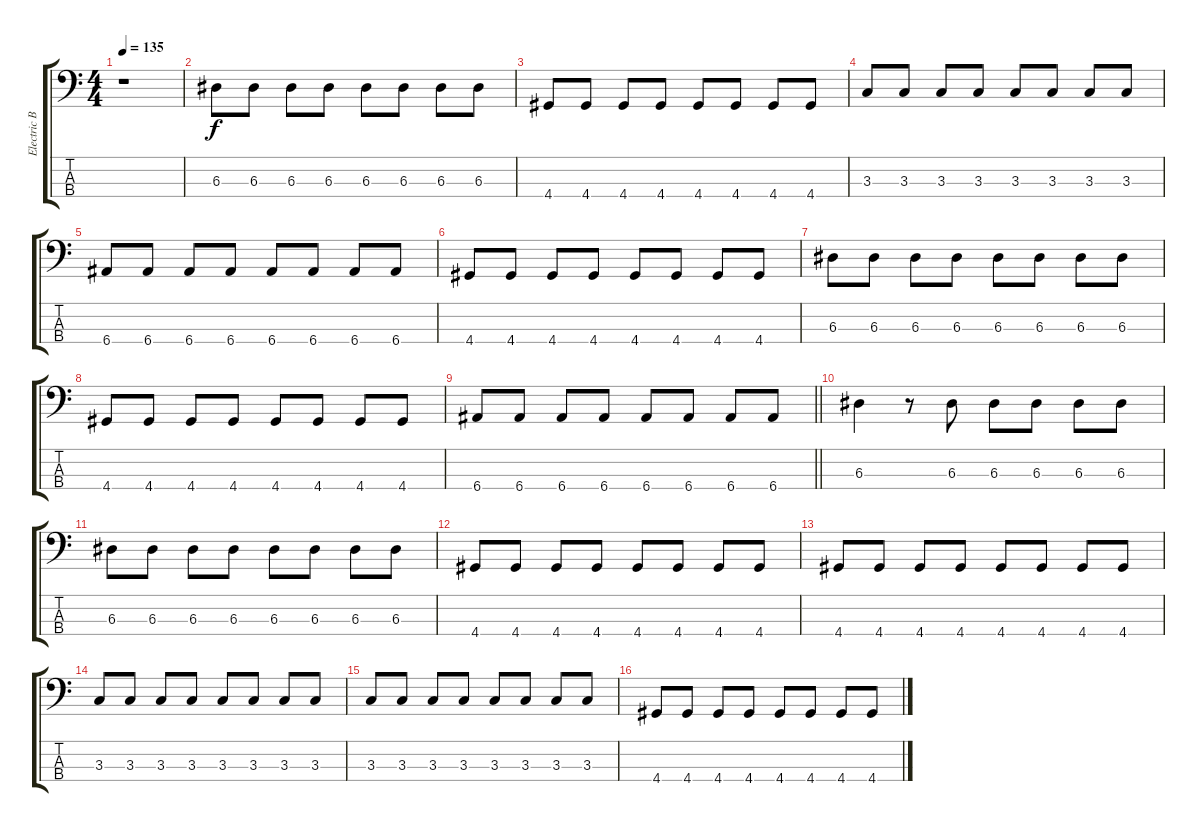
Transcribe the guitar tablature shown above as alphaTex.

\track ("Electric Bass" "Electric B") {instrument electricbassfinger}
\staff {score tabs}
\tuning (G2 D2 A1 E1) {hide}
\ts (4 4)
\tempo 135
\clef f4
\ks c
r.1{dy f instrument electricbassfinger} |
6.3.8 6.3.8 6.3.8 6.3.8 6.3.8 6.3.8 6.3.8 6.3.8 |
4.4.8 4.4.8 4.4.8 4.4.8 4.4.8 4.4.8 4.4.8 4.4.8 |
3.3.8 3.3.8 3.3.8 3.3.8 3.3.8 3.3.8 3.3.8 3.3.8 |
6.4.8 6.4.8 6.4.8 6.4.8 6.4.8 6.4.8 6.4.8 6.4.8 |
4.4.8 4.4.8 4.4.8 4.4.8 4.4.8 4.4.8 4.4.8 4.4.8 |
6.3.8 6.3.8 6.3.8 6.3.8 6.3.8 6.3.8 6.3.8 6.3.8 |
4.4.8 4.4.8 4.4.8 4.4.8 4.4.8 4.4.8 4.4.8 4.4.8 |
\barLineRight lightlight
6.4.8 6.4.8 6.4.8 6.4.8 6.4.8 6.4.8 6.4.8 6.4.8 |
6.3.4 r.8 6.3.8 6.3.8 6.3.8 6.3.8 6.3.8 |
6.3.8 6.3.8 6.3.8 6.3.8 6.3.8 6.3.8 6.3.8 6.3.8 |
4.4.8 4.4.8 4.4.8 4.4.8 4.4.8 4.4.8 4.4.8 4.4.8 |
4.4.8 4.4.8 4.4.8 4.4.8 4.4.8 4.4.8 4.4.8 4.4.8 |
3.3.8 3.3.8 3.3.8 3.3.8 3.3.8 3.3.8 3.3.8 3.3.8 |
3.3.8 3.3.8 3.3.8 3.3.8 3.3.8 3.3.8 3.3.8 3.3.8 |
4.4.8 4.4.8 4.4.8 4.4.8 4.4.8 4.4.8 4.4.8 4.4.8
